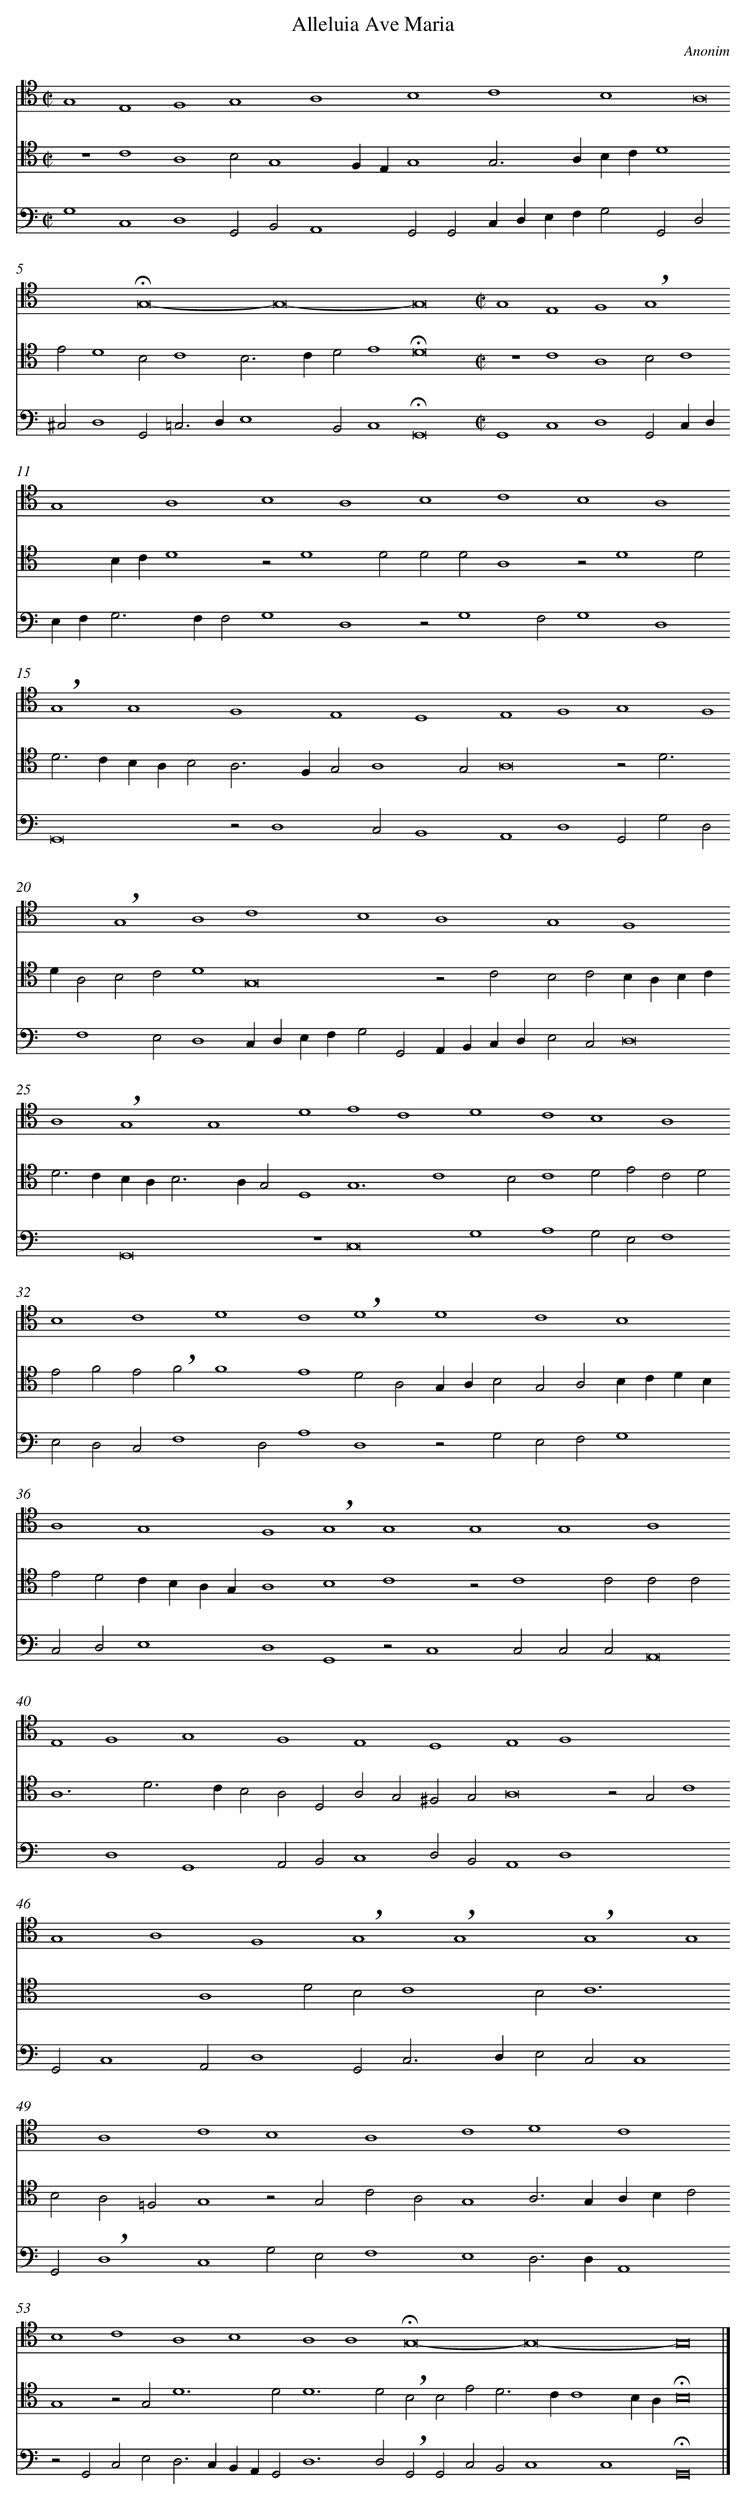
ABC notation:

X:1
T: Alleluia Ave Maria
C: Anonim
L: 1/4
M: C|
V: 1 clef=tenor
V: 2 clef=tenor
V: 3 clef=bass
K: C
[V:1] G,4E,4 [|]
[V:2] z4C4 [|]
[V:3] G,4C,4 [|]
[V:1] F,4G,4 [|]
[V:2] A,4B,2G,4 [|]
[V:3] D,4G,,2B,,2 [|]
[V:1] A,4B,4 [|]
[V:2] F,E,G,4 [|]
[V:3] A,,4G,,2G,,2 [|]
[V:1] C4B,4 [|]
[V:2] G,2>A,2B,CD4 [|]
[V:3] C,D,E,F,G,2G,,2 [|]
[V:1] A,8 [|]
[V:2] E2D4 [|]
[V:3] D,2^C,2D,4 [|]
[V:1] !fermata!G,8- [|]
[V:2] B,2C4B,3 [|]
[V:3] G,,2=C,2>D,2E,4 [|]
[V:1] G,8- [|]
[V:2] CD2E4 [|]
[V:3] B,,2C,4 [|]
[V:1] G,8 [|]
[V:2] !fermata!D8 [|]
[V:3] !fermata!G,,8 [|]
[V:1] [M:C|]G,4E,4 [|]
[V:2] [M:C|]z4C4 [|]
[V:3] [M:C|]G,,4C,4 [|]
[V:1] F,4!breath!G,4 [|]
[V:2] A,4B,2C4 [|]
[V:3] D,4G,,2C,D, [|]
[V:1] G,4A,4 [|]
[V:2] B,CD4 [|]
[V:3] E,F,2<G,2F,F,2 [|]
[V:1] B,4A,4 [|]
[V:2] z2D4D2 [|]
[V:3] G,4D,4 [|]
[V:1] B,4C4 [|]
[V:2] D2D2A,4 [|]
[V:3] z2G,4F,2 [|]
[V:1] B,4A,4 [|]
[V:2] z2D4D2 [|]
[V:3] G,4D,4 [|]
[V:1] !breath!G,4G,4 [|]
[V:2] D2>C2B,A,B,2 [|]
[V:3] G,,8 [|]
[V:1] F,4E,4 [|]
[V:2] A,2>F,2G,2A,4 [|]
[V:3] z2D,4C,2 [|]
[V:1] D,4E,4 [|]
[V:2] G,2A,8 [|]
[V:3] B,,4A,,4 [|]
[V:1] F,4G,4 [|]
[V:2] z2D3 [|]
[V:3] D,4G,,2G,2 [|]
[V:1] F,4!breath!G,4 [|]
[V:2] DA,2B,2C2 [|]
[V:3] D,2F,4E,2 [|]
[V:1] A,4C4 [|]
[V:2] D4G,8 [|]
[V:3] D,4C,D,E,F, [|]
[V:1] B,4A,4 [|]
[V:2] z2C2 [|]
[V:3] G,2G,,2A,,B,,C,D, [|]
[V:1] G,4F,4 [|]
[V:2] B,2C2B,A,B,C [|]
[V:3] E,2C,2D,8 [|]
[V:1] A,4!breath!G,4 [|]
[V:2] D2>C2B,A,B,3 [|]
[V:3] G,,8 [|]
[V:1] G,4D4 [|]
[V:2] A,G,2D,4 [|]
[V:3] z4 [|]
[V:1] E4C4 [|]
[V:2] G,6C4 [|]
[V:3] C,8 [|]
[V:1] D4C4 [|]
[V:2] B,2C4 [|]
[V:3] G,4A,4 [|]
[V:1] B,4A,4 [|]
[V:2] D2E2C2D2 [|]
[V:3] G,2E,2F,4 [|]
[V:1] B,4C4 [|]
[V:2] E2F2E2!breath!F2 [|]
[V:3] E,2D,2C,2F,4 [|]
[V:1] D4C4 [|]
[V:2] F4E4 [|]
[V:3] D,2A,4 [|]
[V:1] !breath!D4D4 [|]
[V:2] D2A,2G,A,B,2 [|]
[V:3] D,4z2G,2 [|]
[V:1] C4B,4 [|]
[V:2] G,2A,2B,CDB, [|]
[V:3] E,2F,2G,4 [|]
[V:1] A,4G,4 [|]
[V:2] E2D2CB,A,G, [|]
[V:3] C,2D,2E,4 [|]
[V:1] F,4!breath!G,4 [|]
[V:2] A,4B,4 [|]
[V:3] D,4G,,4 [|]
[V:1] G,4G,4 [|]
[V:2] C4z2C4 [|]
[V:3] z2C,4C,2 [|]
[V:1] G,4A,4 [|]
[V:2] C2C2C2 [|]
[V:3] C,2C,2A,,8 [|]
[V:1] E,4F,4 [|]
[V:2] A,6D3 [|]
[V:3] D,4 [|]
[V:1] G,4F,4 [|]
[V:2] CB,2A,2D,2 [|]
[V:3] G,,4A,,2B,,2 [|]
[V:1] E,4D,4 [|]
[V:2] A,2G,2^F,2G,2 [|]
[V:3] C,4D,2B,,2 [|]
[V:1] E,4F,4 [|]
[V:2] A,8 [|]
[V:3] A,,4D,4 [|]
[V:1] x8 [|]
[V:2] z2G,2C4 [|]
[V:3] x8 [|]
[V:1] G,4A,4 [|]
[V:2] x4x2A,4 [|]
[V:3] G,,2C,4A,,2 [|]
[V:1] F,4!breath!G,4 [|]
[V:2] D2B,2C4 [|]
[V:3] D,4G,,2C,3 [|]
[V:1] !breath!G,4!breath!G,4 [|]
[V:2] B,2C6 [|]
[V:3] D,E,2C,2C,4 [|]
[V:1] G,4A,4 [|]
[V:2] B,2A,2=F,2 [|]
[V:3] G,,2!breath!D,4 [|]
[V:1] C4B,4 [|]
[V:2] G,4z2G,2 [|]
[V:3] C,4G,2E,2 [|]
[V:1] A,4C4 [|]
[V:2] C2A,2G,4 [|]
[V:3] F,4E,4 [|]
[V:1] D4C4 [|]
[V:2] A,2>G,2A,B,C2 [|]
[V:3] D,2>D,2A,,4 [|]
[V:1] B,4C4 [|]
[V:2] G,4z2G,2 [|]
[V:3] z2G,,2C,2E,2 [|]
[V:1] A,4B,4 [|]
[V:2] D6D2 [|]
[V:3] D,2>C,2B,,A,,G,,2 [|]
[V:1] A,4A,4 [|]
[V:2] D6D2 [|]
[V:3] D,6D,2 [|]
[V:1] !fermata!G,8- [|]
[V:2] !breath!B,2B,2E2D3 [|]
[V:3] !breath!G,,2G,,2C,2B,,2 [|]
[V:1] G,8- [|]
[V:2] CC4B,A, [|]
[V:3] C,4C,4 [|]
[V:1] G,8 |]
[V:2] !fermata!B,8 |]
[V:3] !fermata!G,,8 |]
